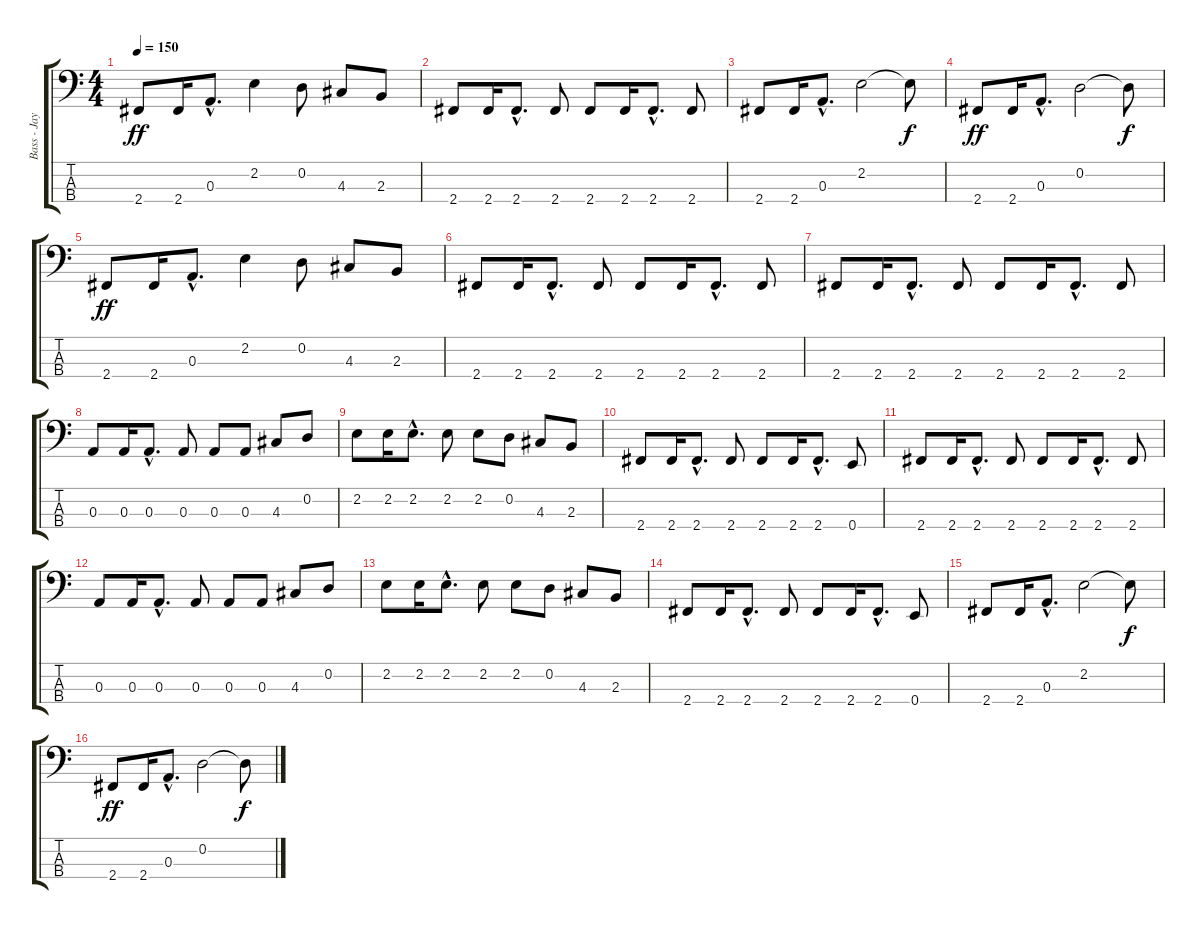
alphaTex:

\track ("Bass - Jay Bentley" "Bass - Jay") {instrument electricbasspick}
\staff {score tabs}
\tuning (G2 D2 A1 E1) {hide}
\ts (4 4)
\tempo 150
\clef f4
\ks c
2.4.8{dy ff} 2.4.16 0.3{hac}.8{d} 2.2.4 0.2.8 4.3.8 2.3.8 |
2.4.8 2.4.16 2.4{hac}.8{d} 2.4.8 2.4.8 2.4.16 2.4{hac}.8{d} 2.4.8 |
2.4.8 2.4.16 0.3{hac}.8{d} 2.2.2 2.2{t}.8{dy f} |
2.4.8{dy ff} 2.4.16 0.3{hac}.8{d} 0.2.2 0.2{t}.8{dy f} |
2.4.8{dy ff} 2.4.16 0.3{hac}.8{d} 2.2.4 0.2.8 4.3.8 2.3.8 |
2.4.8 2.4.16 2.4{hac}.8{d} 2.4.8 2.4.8 2.4.16 2.4{hac}.8{d} 2.4.8 |
2.4.8 2.4.16 2.4{hac}.8{d} 2.4.8 2.4.8 2.4.16 2.4{hac}.8{d} 2.4.8 |
0.3.8 0.3.16 0.3{hac}.8{d} 0.3.8 0.3.8 0.3.8 4.3.8 0.2.8 |
2.2.8 2.2.16 2.2{hac}.8{d} 2.2.8 2.2.8 0.2.8 4.3.8 2.3.8 |
2.4.8 2.4.16 2.4{hac}.8{d} 2.4.8 2.4.8 2.4.16 2.4{hac}.8{d} 0.4.8 |
2.4.8 2.4.16 2.4{hac}.8{d} 2.4.8 2.4.8 2.4.16 2.4{hac}.8{d} 2.4.8 |
0.3.8 0.3.16 0.3{hac}.8{d} 0.3.8 0.3.8 0.3.8 4.3.8 0.2.8 |
2.2.8 2.2.16 2.2{hac}.8{d} 2.2.8 2.2.8 0.2.8 4.3.8 2.3.8 |
2.4.8 2.4.16 2.4{hac}.8{d} 2.4.8 2.4.8 2.4.16 2.4{hac}.8{d} 0.4.8 |
2.4.8 2.4.16 0.3{hac}.8{d} 2.2.2 2.2{t}.8{dy f} |
2.4.8{dy ff} 2.4.16 0.3{hac}.8{d} 0.2.2 0.2{t}.8{dy f}
